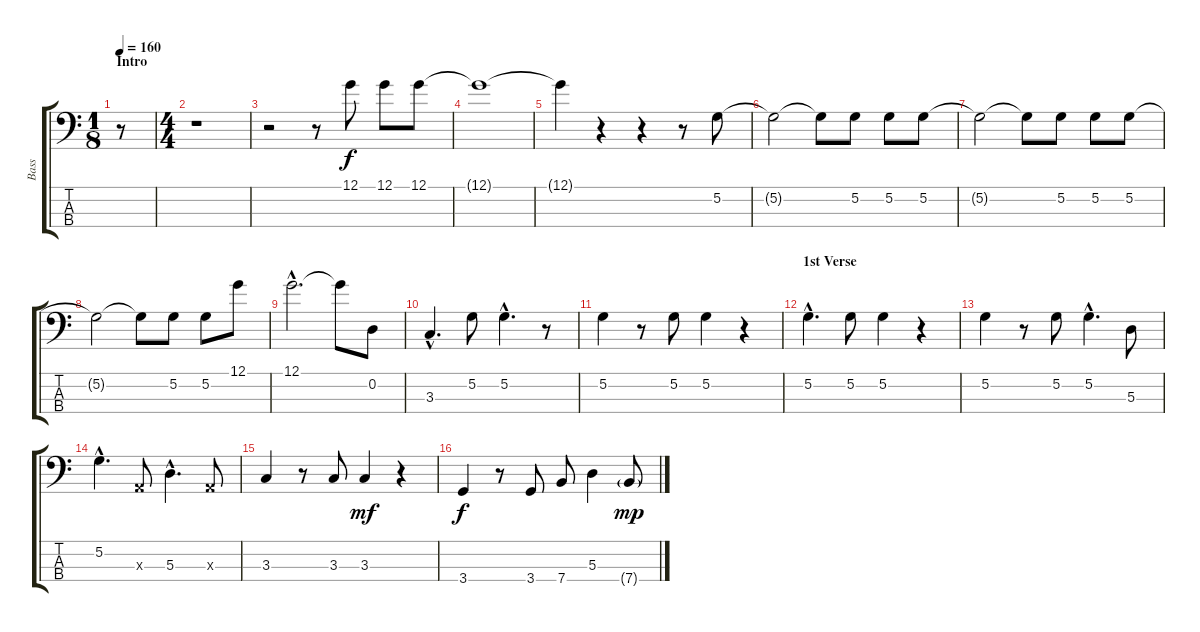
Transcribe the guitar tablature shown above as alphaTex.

\track ("Bass" "Bass") {instrument electricbassfinger}
\staff {score tabs}
\tuning (G2 D2 A1 E1) {hide}
\ts (1 8)
\section ("" "Intro")
\tempo 160
\clef f4
\ks c
r.8{dy f instrument electricbassfinger} |
\ts (4 4)
r.1 |
r.2 r.8 12.1.8 12.1.8 12.1.8 |
12.1{t}.1 |
12.1{t}.4 r.4 r.4 r.8 5.2.8 |
5.2{t}.2 5.2{t}.8 5.2.8 5.2.8 5.2.8 |
5.2{t}.2 5.2{t}.8 5.2.8 5.2.8 5.2.8 |
5.2{t}.2 5.2{t}.8 5.2.8 5.2.8 12.1.8 |
12.1{hac}.2{d} 12.1{t}.8 0.2.8 |
3.3{hac}.4{d} 5.2.8 5.2{hac}.4{d} r.8 |
5.2.4 r.8 5.2.8 5.2.4 r.4 |
\section ("" "1st Verse")
5.2{hac}.4{d} 5.2.8 5.2.4 r.4 |
5.2.4 r.8 5.2.8 5.2{hac}.4{d} 5.3.8 |
5.2{hac}.4{d} 0.3{x}.8 5.3{hac}.4{d} 0.3{x}.8 |
3.3.4 r.8 3.3.8 3.3.4{dy mf} r.4 |
3.4.4{dy f} r.8 3.4.8 7.4.8 5.3.4 7.4{g}.8{dy mp}
